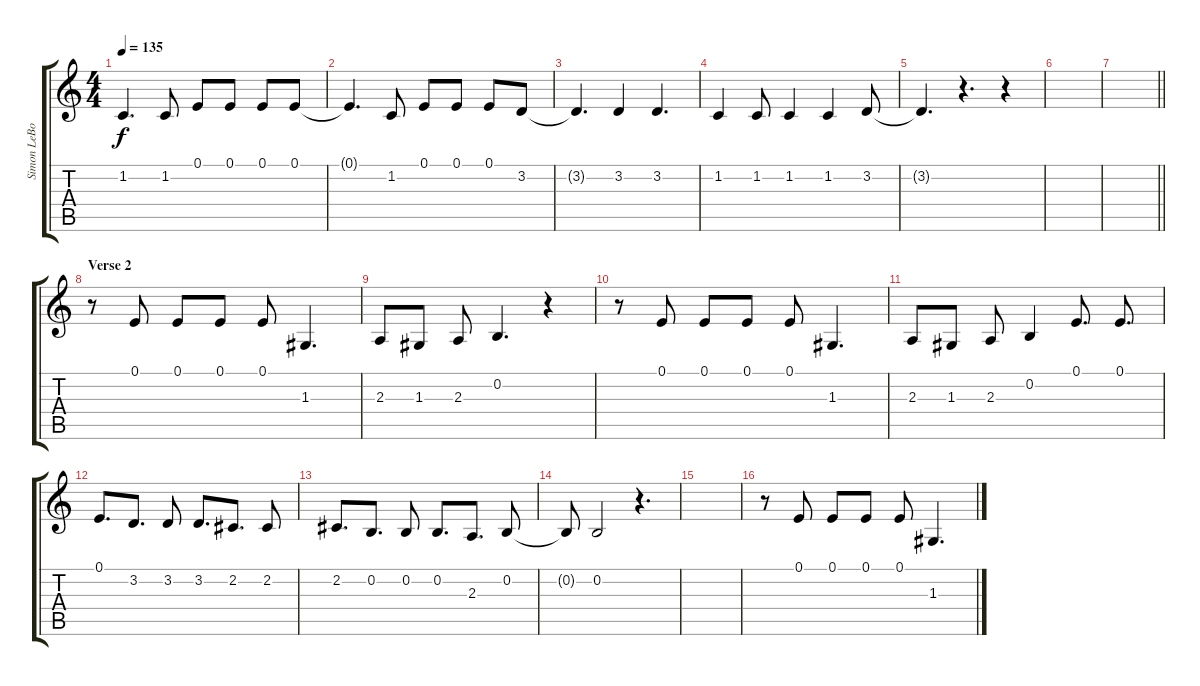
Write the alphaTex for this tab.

\track ("Simon LeBon" "Simon LeBo") {instrument harmonica}
\staff {score tabs}
\tuning (E4 B3 G3 D3 A2 E2) {hide}
\ts (4 4)
\tempo 135
\clef g2
\ks c
1.2{t}.4{d dy f} 1.2.8 0.1.8 0.1.8 0.1.8 0.1.8 |
0.1{t}.4{d} 1.2.8 0.1.8 0.1.8 0.1.8 3.2.8 |
3.2{t}.4{d} 3.2.4 3.2.4{d} |
1.2.4 1.2.8 1.2.4 1.2.4 3.2.8 |
3.2{t}.4{d} r.4{d} r.4 |
|
\barLineRight lightlight
|
\section ("" "Verse 2")
r.8 0.1.8 0.1.8 0.1.8 0.1.8 1.3.4{d} |
2.3.8 1.3.8 2.3.8 0.2.4{d} r.4 |
r.8 0.1.8 0.1.8 0.1.8 0.1.8 1.3.4{d} |
2.3.8 1.3.8 2.3.8 0.2.4 0.1.8{d} 0.1.8{d} |
0.1.8{d} 3.2.8{d} 3.2.8 3.2.8{d} 2.2.8{d} 2.2.8 |
2.2.8{d} 0.2.8{d} 0.2.8 0.2.8{d} 2.3.8{d} 0.2.8 |
0.2{t}.8 0.2.2 r.4{d} |
|
r.8 0.1.8 0.1.8 0.1.8 0.1.8 1.3.4{d}
